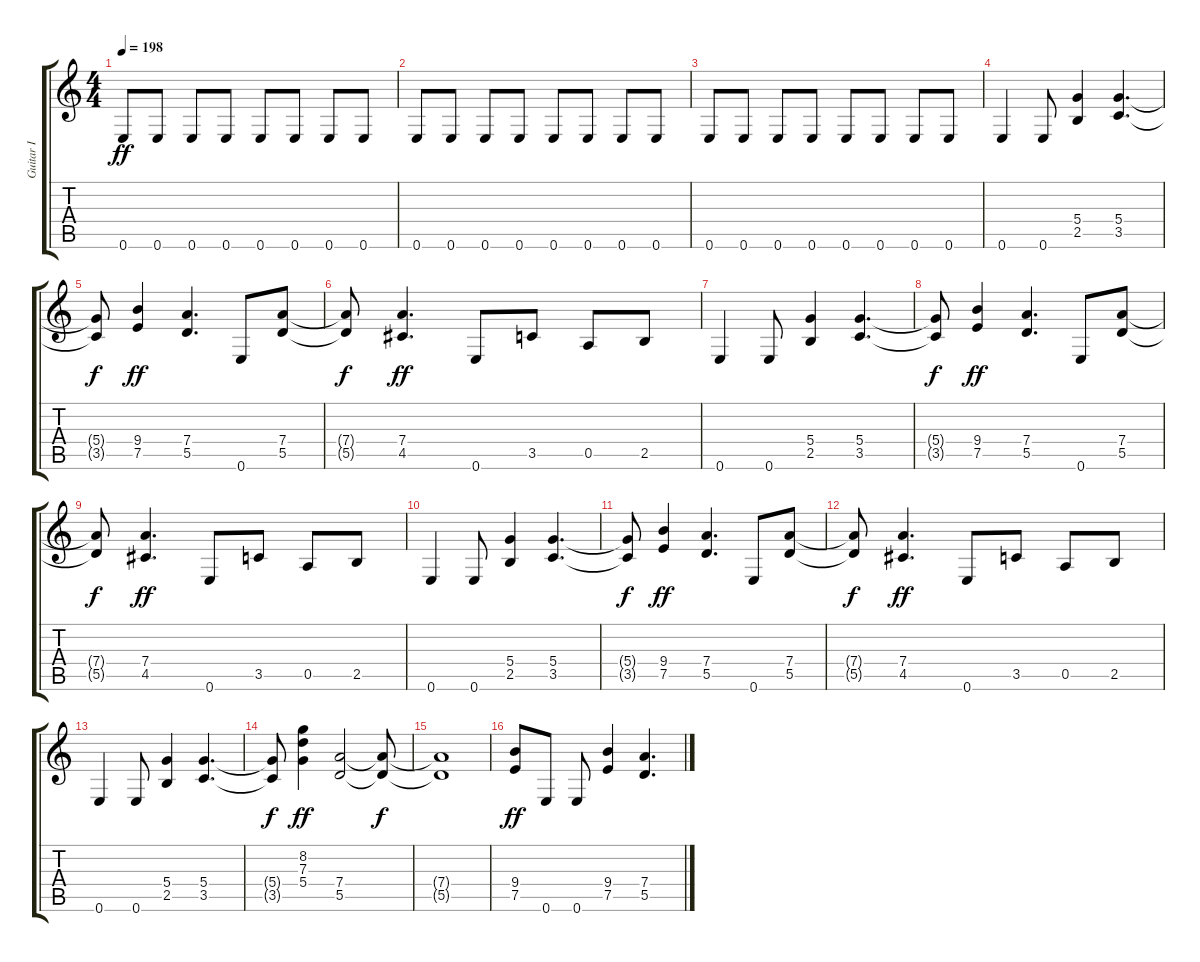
\track ("Guitar I" "Guitar I") {instrument overdrivenguitar}
\staff {score tabs}
\tuning (E4 B3 G3 D3 A2 E2) {hide}
\ts (4 4)
\tempo 198
\clef g2
\ks c
0.6.8{dy ff instrument overdrivenguitar} 0.6.8 0.6.8 0.6.8 0.6.8 0.6.8 0.6.8 0.6.8 |
0.6.8 0.6.8 0.6.8 0.6.8 0.6.8 0.6.8 0.6.8 0.6.8 |
0.6.8 0.6.8 0.6.8 0.6.8 0.6.8 0.6.8 0.6.8 0.6.8 |
0.6.4 0.6.8 (5.4 2.5).4 (5.4 3.5).4{d} |
(5.4{t} 3.5{t}).8{dy f} (9.4 7.5).4{dy ff} (7.4 5.5).4{d} 0.6.8 (7.4 5.5).8 |
(7.4{t} 5.5{t}).8{dy f} (7.4 4.5).4{d dy ff} 0.6.8 3.5.8 0.5.8 2.5.8 |
0.6.4 0.6.8 (5.4 2.5).4 (5.4 3.5).4{d} |
(5.4{t} 3.5{t}).8{dy f} (9.4 7.5).4{dy ff} (7.4 5.5).4{d} 0.6.8 (7.4 5.5).8 |
(7.4{t} 5.5{t}).8{dy f} (7.4 4.5).4{d dy ff} 0.6.8 3.5.8 0.5.8 2.5.8 |
0.6.4 0.6.8 (5.4 2.5).4 (5.4 3.5).4{d} |
(5.4{t} 3.5{t}).8{dy f} (9.4 7.5).4{dy ff} (7.4 5.5).4{d} 0.6.8 (7.4 5.5).8 |
(7.4{t} 5.5{t}).8{dy f} (7.4 4.5).4{d dy ff} 0.6.8 3.5.8 0.5.8 2.5.8 |
0.6.4 0.6.8 (5.4 2.5).4 (5.4 3.5).4{d} |
(5.4{t} 3.5{t}).8{dy f} (8.2 7.3 5.4).4{dy ff} (7.4 5.5).2 (7.4{t} 5.5{t}).8{dy f} |
(7.4{t} 5.5{t}).1 |
(9.4 7.5).8{dy ff} 0.6.8 0.6.8 (9.4 7.5).4 (7.4 5.5).4{d}
